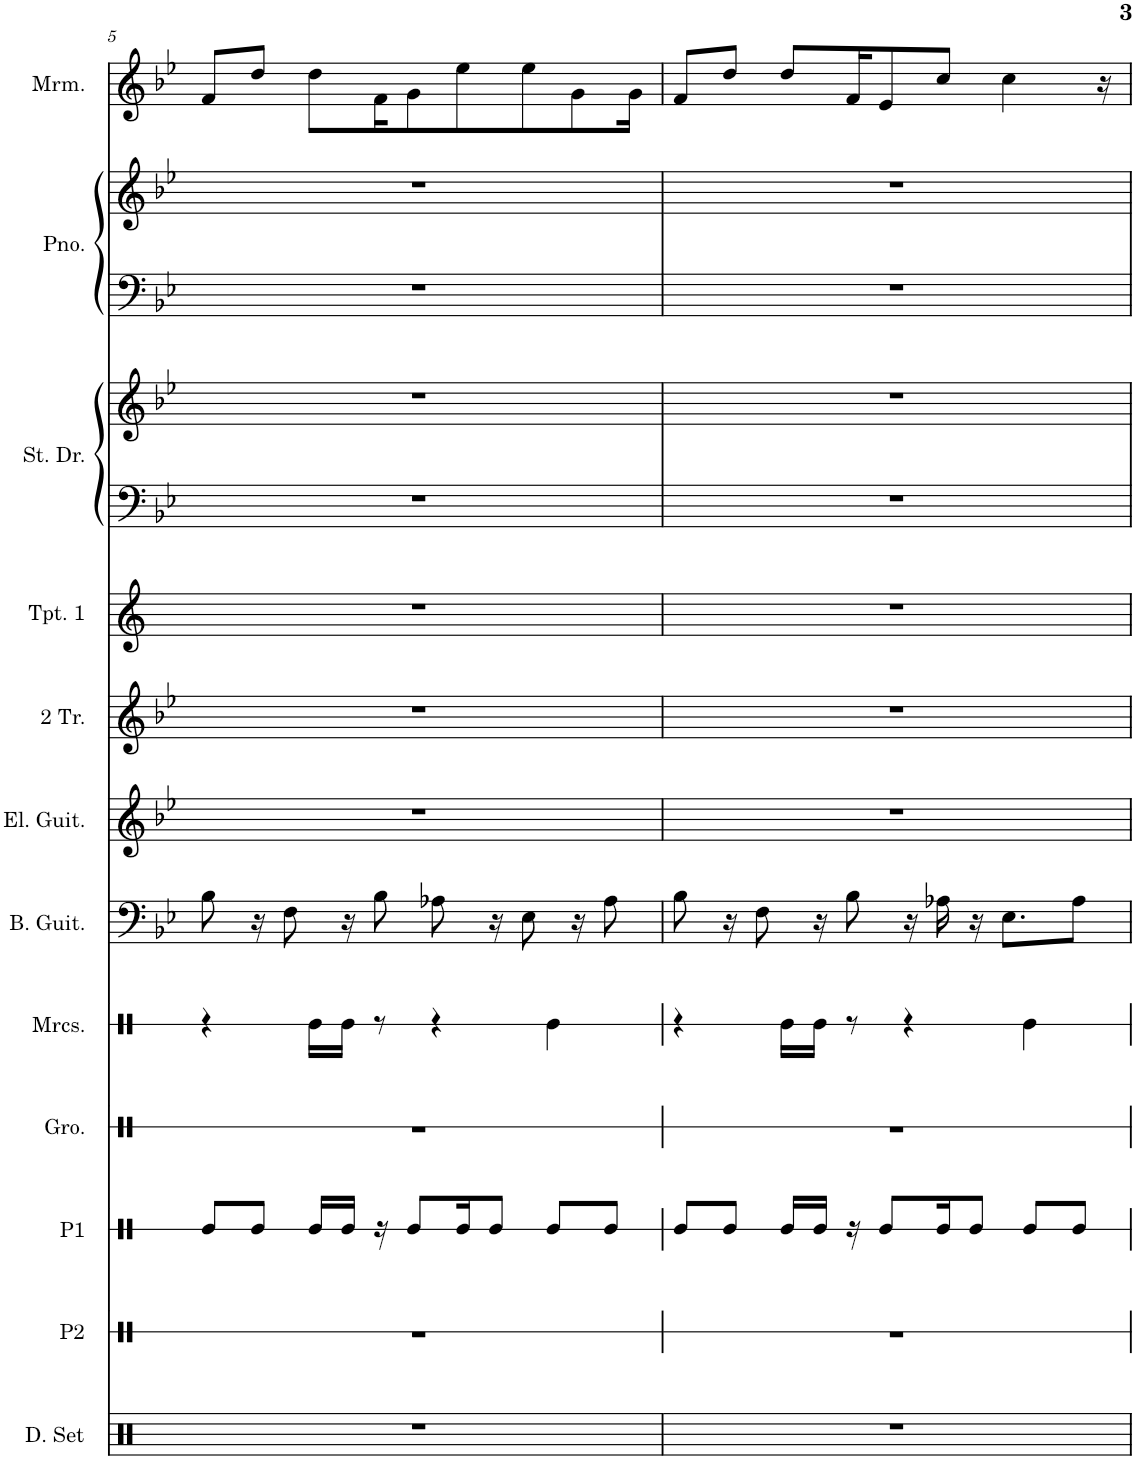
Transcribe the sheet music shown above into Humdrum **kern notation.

**kern	**kern	**kern	**kern	**kern	**kern	**kern	**kern	**kern	**kern	**kern	**kern	**kern	**kern
*part12	*part11	*part10	*part9	*part8	*part7	*part6	*part5	*part4	*part3	*part3	*part2	*part2	*part1
*staff14	*staff13	*staff12	*staff11	*staff10	*staff9	*staff8	*staff7	*staff6	*staff5	*staff4	*staff3	*staff2	*staff1
*I"Drumset	*I"Percussion 2	*I"Percussion 1	*I"Güiro	*I"Maracas	*I"Bass Guitar	*I"Electric Guitar	*I"2 Trumpets	*I"Trumpet 1	*I"Steel Drums	*	*I"Piano	*	*I"Marimba
*I'D. Set	*I'P2	*I'P1	*I'Gro.	*I'Mrcs.	*I'B. Guit.	*I'El. Guit.	*I'2 Tr.	*I'Tpt. 1	*I'St. Dr.	*	*I'Pno.	*	*I'Mrm.
!!LO:PB:g=z
*clefX	*clefX	*clefX	*clefX	*clefX	*clefF4	*clefG2	*clefG2	*clefG2	*clefF4	*clefG2	*clefF4	*clefG2	*clefG2
*	*	*	*	*	*Trd7c12	*Trd7c12	*	*Trd1c2	*	*	*	*	*
*k[]	*k[]	*k[]	*k[]	*k[]	*k[b-e-]	*k[b-e-]	*k[b-e-]	*k[]	*k[b-e-]	*k[b-e-]	*k[b-e-]	*k[b-e-]	*k[b-e-]
*M4/4	*M4/4	*M4/4	*M4/4	*M4/4	*M4/4	*M4/4	*M4/4	*M4/4	*M4/4	*M4/4	*M4/4	*M4/4	*M4/4
=5	=5	=5	=5	=5	=5	=5	=5	=5	=5	=5	=5	=5	=5
1r	1r	8Re/L	1r	4r	8B-\	1r	1r	1r	1r	1r	1r	1r	8f/L
.	.	8Re/J	.	.	16r	.	.	.	.	.	.	.	8dd/J
.	.	.	.	.	8F\	.	.	.	.	.	.	.	.
.	.	16Re/LL	.	16Re\LL	.	.	.	.	.	.	.	.	8dd\L
.	.	16Re/JJ	.	16Re\JJ	16r	.	.	.	.	.	.	.	.
.	.	16r	.	8r	8B-\	.	.	.	.	.	.	.	16f\K
.	.	8Re/L	.	.	.	.	.	.	.	.	.	.	8g\
.	.	.	.	4r	8A-X\	.	.	.	.	.	.	.	.
.	.	16Re/K	.	.	.	.	.	.	.	.	.	.	8ee-\
.	.	8Re/J	.	.	16r	.	.	.	.	.	.	.	.
.	.	.	.	.	8E-\	.	.	.	.	.	.	.	8ee-\
.	.	8Re/L	.	4Re\	.	.	.	.	.	.	.	.	.
.	.	.	.	.	16r	.	.	.	.	.	.	.	8g\
.	.	8Re/J	.	.	8A-\	.	.	.	.	.	.	.	.
.	.	.	.	.	.	.	.	.	.	.	.	.	16g\Jk
=6	=6	=6	=6	=6	=6	=6	=6	=6	=6	=6	=6	=6	=6
1r	1r	8Re/L	1r	4r	8B-\	1r	1r	1r	1r	1r	1r	1r	8f/L
.	.	8Re/J	.	.	16r	.	.	.	.	.	.	.	8dd/J
.	.	.	.	.	8F\	.	.	.	.	.	.	.	.
.	.	16Re/LL	.	16Re\LL	.	.	.	.	.	.	.	.	8dd/L
.	.	16Re/JJ	.	16Re\JJ	16r	.	.	.	.	.	.	.	.
.	.	16r	.	8r	8B-\	.	.	.	.	.	.	.	16f/K
.	.	8Re/L	.	.	.	.	.	.	.	.	.	.	8e-/
.	.	.	.	4r	16r	.	.	.	.	.	.	.	.
.	.	16Re/K	.	.	16A-X\	.	.	.	.	.	.	.	8cc/J
.	.	8Re/J	.	.	16r	.	.	.	.	.	.	.	.
.	.	.	.	.	8.E-\L	.	.	.	.	.	.	.	4cc\
.	.	8Re/L	.	4Re\	.	.	.	.	.	.	.	.	.
.	.	8Re/J	.	.	8A-\J	.	.	.	.	.	.	.	.
.	.	.	.	.	.	.	.	.	.	.	.	.	16r
=	=	=	=	=	=	=	=	=	=	=	=	=	=
*-	*-	*-	*-	*-	*-	*-	*-	*-	*-	*-	*-	*-	*-
